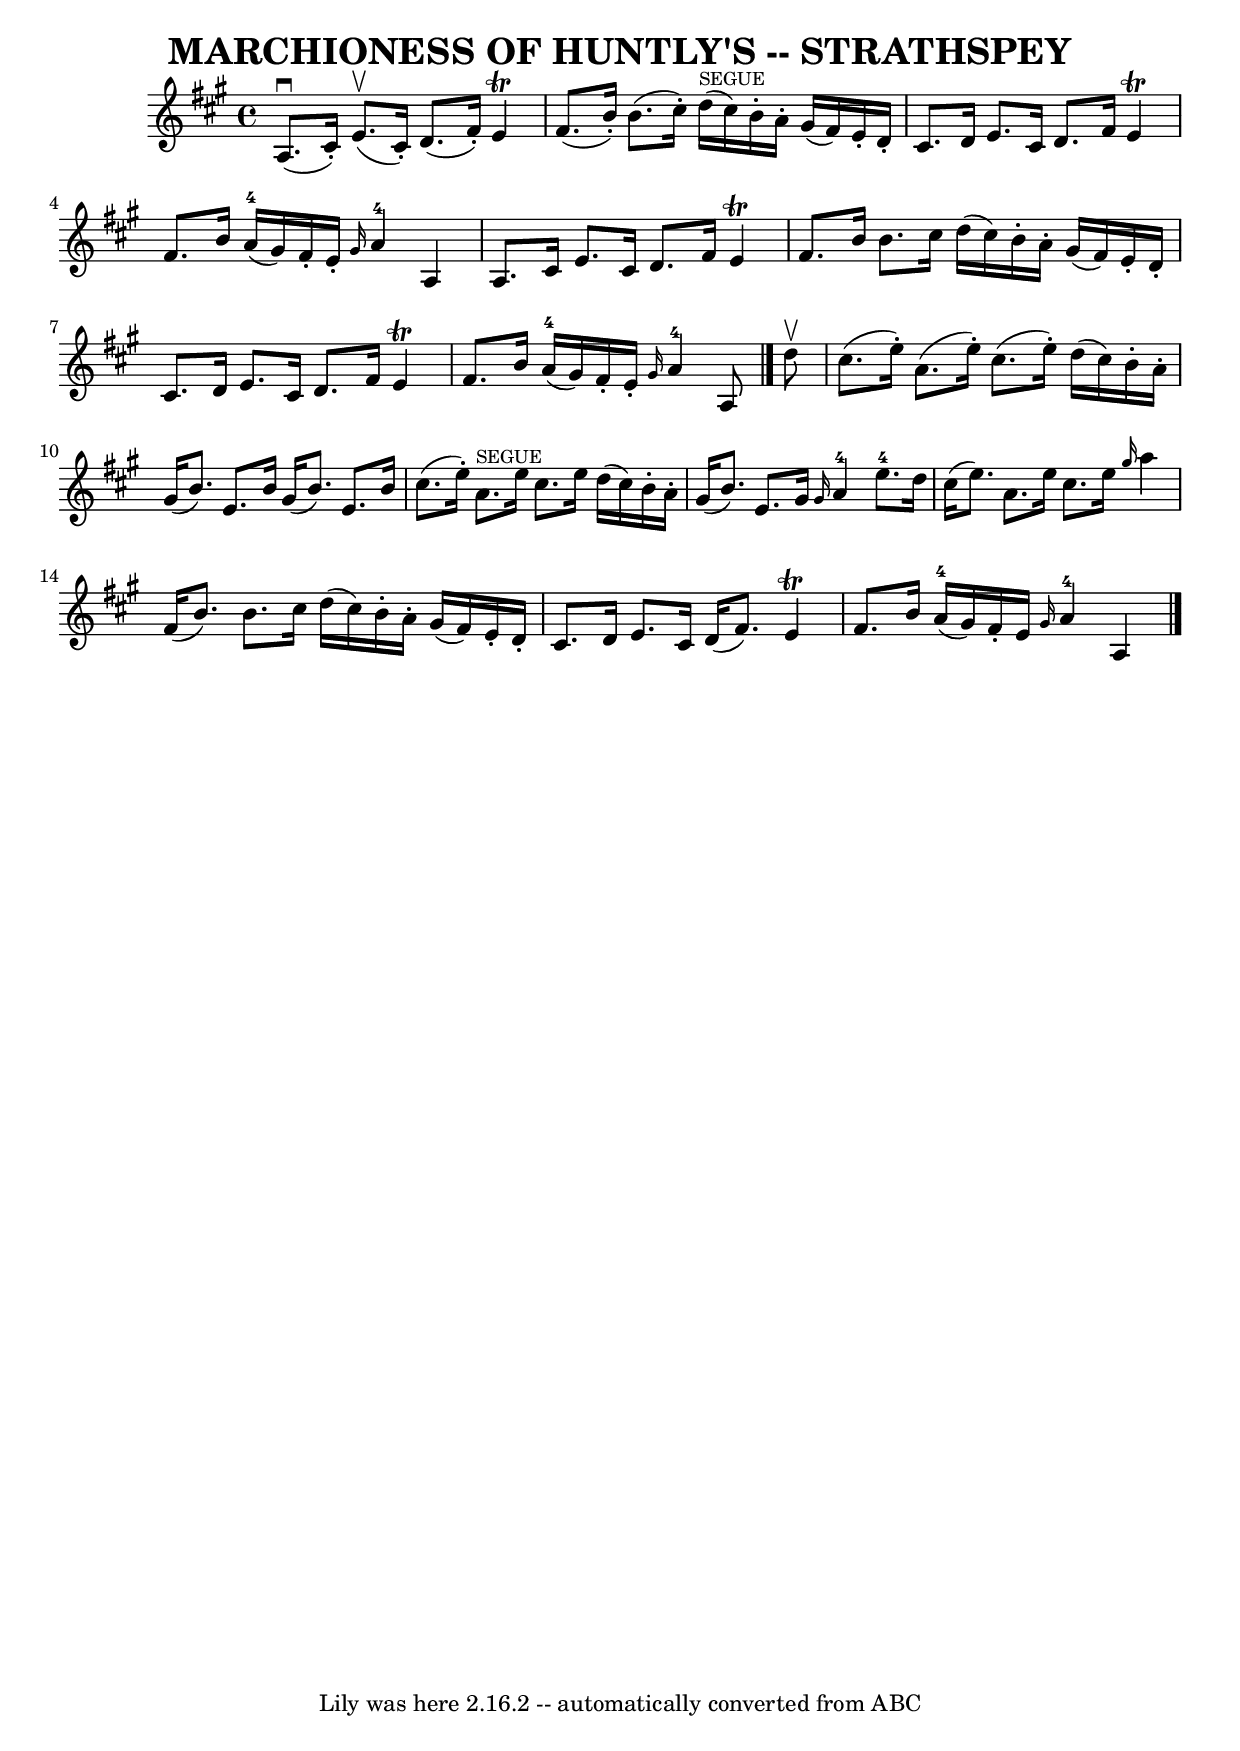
\version "2.16.2"
\include "Mammoth.ily"
\header {
  %% book = "Ryan's Mammoth Collection of Fiddle Tunes"
  composer = ""
  crossRefNumber = "1"
  footnotes = ""
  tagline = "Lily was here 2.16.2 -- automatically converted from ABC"
  title = "MARCHIONESS OF HUNTLY'S -- STRATHSPEY"

}
voicedefault =  {


  \override Staff.TimeSignature #'style = #'C
  \time 4/4 
  \key a \major
  a8. (^\downbow cis'16 -.) e'8. (^\upbow   
  cis'16 -.) d'8. (fis'16 -.) e'4^\trill   |
  fis'8. (b'16 
  -.) b'8. (cis''16 -.) d''16^\segue(cis''16) b'16 -.   
  a'16 -. gis'16 (fis'16) e'16 -. d'16 -.   |
  cis'8.    
  d'16 e'8. cis'16 d'8. fis'16 e'4^\trill   |
  fis'8.    
  b'16 a'16-4(gis'16) fis'16 -. e'16 -. \grace { gis'16  
					       }   
  a'4-4 a4    |
  a8. cis'16 e'8. cis'16 d'8.    
  fis'16 e'4^\trill   |
  fis'8. b'16 b'8. cis''16 d''16 (
  cis''16) b'16 -. a'16 -. gis'16 (fis'16) e'16 -. d'16 -.   
  |
  cis'8. d'16 e'8. cis'16 d'8. fis'16 e'4^\trill  
  |
  fis'8. b'16 a'16-4(gis'16) fis'16 -. e'16 -. 
  \grace { gis'16  
	 } a'4-4 a8    \bar "|." d''8^\upbow   
  |
  cis''8. (e''16 -.) a'8. (e''16 -.) cis''8. (e''16 
  -.) d''16 (cis''16) b'16 -. a'16 -.   |
  gis'16 (b'8.  
  -) e'8. b'16 gis'16 (b'8.) e'8. b'16    |
  cis''8. 
  (e''16 -.) a'8.^\segue e''16 cis''8. e''16 d''16 (
  cis''16) b'16 -. a'16 -.   |
  gis'16 (b'8.) e'8.    
  gis'16  \grace { gis'16  
		 } a'4-4 e''8.-4 d''16    |
  
  cis''16 (e''8.) a'8. e''16 cis''8. e''16  \grace {    
    gis''16  
  } a''4    |
  fis'16 (b'8.) b'8. cis''16 d''16 
  (cis''16) b'16 -. a'16 -. gis'16 (fis'16) e'16 -. d'16 -. 
  |
  cis'8. d'16 e'8. cis'16 d'16 (fis'8.) e'4^\trill   |
  fis'8. b'16 a'16-4(gis'16) fis'16 -.   
  e'16  \grace { gis'16  
	       } a'4-4 a4    \bar "|."   

}

\score{
  <<

    \context Staff="default"
    {
      \voicedefault 
      
    }

  >>
  \layout {
    
  }
  \midi {
  }

}
